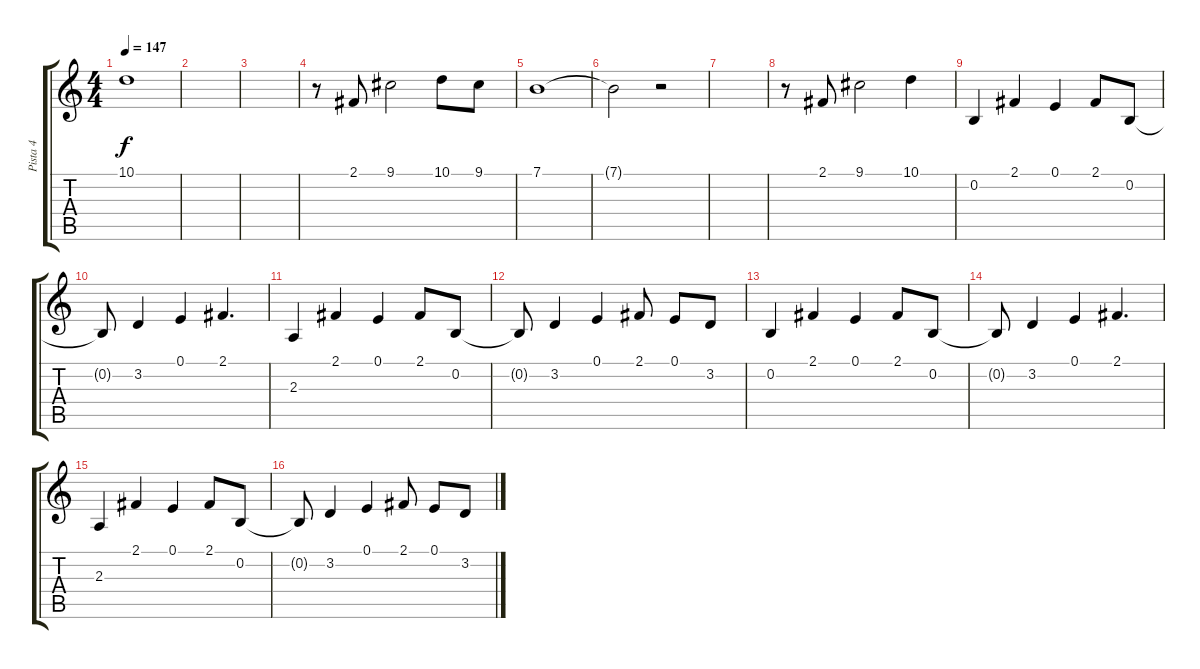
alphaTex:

\track ("Pista 4" "Pista 4") {instrument altosax}
\staff {score tabs}
\tuning (E4 B3 G3 D3 A2 E2) {hide}
\ts (4 4)
\tempo 147
\clef g2
\ks c
10.1{t}.1{dy f} |
|
|
r.8 2.1.8 9.1.2 10.1.8 9.1.8 |
7.1.1 |
7.1{t}.2 r.2 |
|
r.8 2.1.8 9.1.2 10.1.4 |
0.2.4 2.1.4 0.1.4 2.1.8 0.2.8 |
0.2{t}.8 3.2.4 0.1.4 2.1.4{d} |
2.3.4 2.1.4 0.1.4 2.1.8 0.2.8 |
0.2{t}.8 3.2.4 0.1.4 2.1.8 0.1.8 3.2.8 |
0.2.4 2.1.4 0.1.4 2.1.8 0.2.8 |
0.2{t}.8 3.2.4 0.1.4 2.1.4{d} |
2.3.4 2.1.4 0.1.4 2.1.8 0.2.8 |
0.2{t}.8 3.2.4 0.1.4 2.1.8 0.1.8 3.2.8
